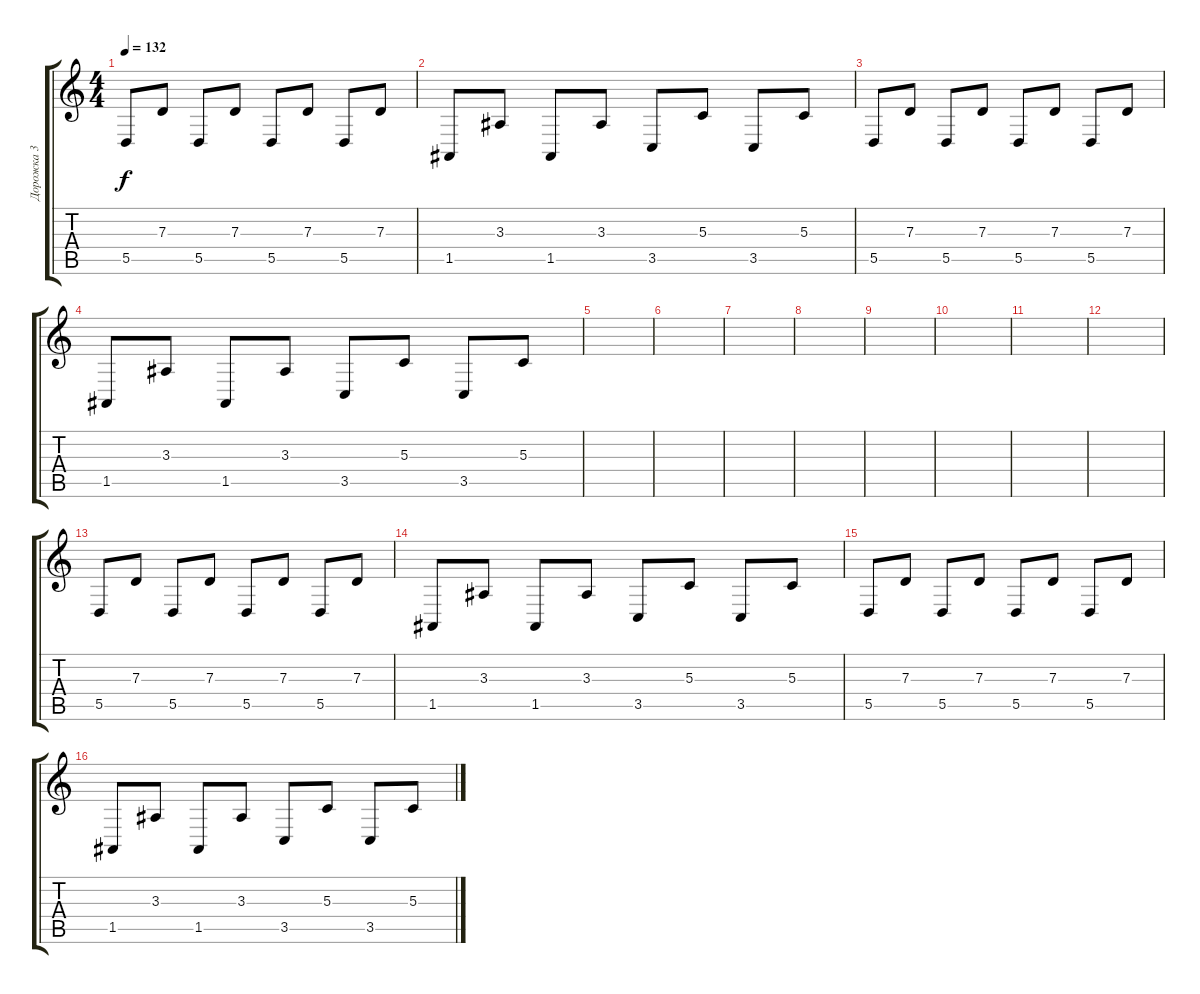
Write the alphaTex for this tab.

\track ("Дорожка 3" "Дорожка 3") {instrument lead2sawtooth}
\staff {score tabs}
\tuning (E4 B3 G3 D3 A2 E2) {hide}
\ts (4 4)
\tempo 132
\clef g2
\ks c
5.5.8{dy f} 7.3.8 5.5.8 7.3.8 5.5.8 7.3.8 5.5.8 7.3.8 |
1.5.8 3.3.8 1.5.8 3.3.8 3.5.8 5.3.8 3.5.8 5.3.8 |
5.5.8 7.3.8 5.5.8 7.3.8 5.5.8 7.3.8 5.5.8 7.3.8 |
1.5.8 3.3.8 1.5.8 3.3.8 3.5.8 5.3.8 3.5.8 5.3.8 |
|
|
|
|
|
|
|
|
5.5.8 7.3.8 5.5.8 7.3.8 5.5.8 7.3.8 5.5.8 7.3.8 |
1.5.8 3.3.8 1.5.8 3.3.8 3.5.8 5.3.8 3.5.8 5.3.8 |
5.5.8 7.3.8 5.5.8 7.3.8 5.5.8 7.3.8 5.5.8 7.3.8 |
1.5.8 3.3.8 1.5.8 3.3.8 3.5.8 5.3.8 3.5.8 5.3.8
